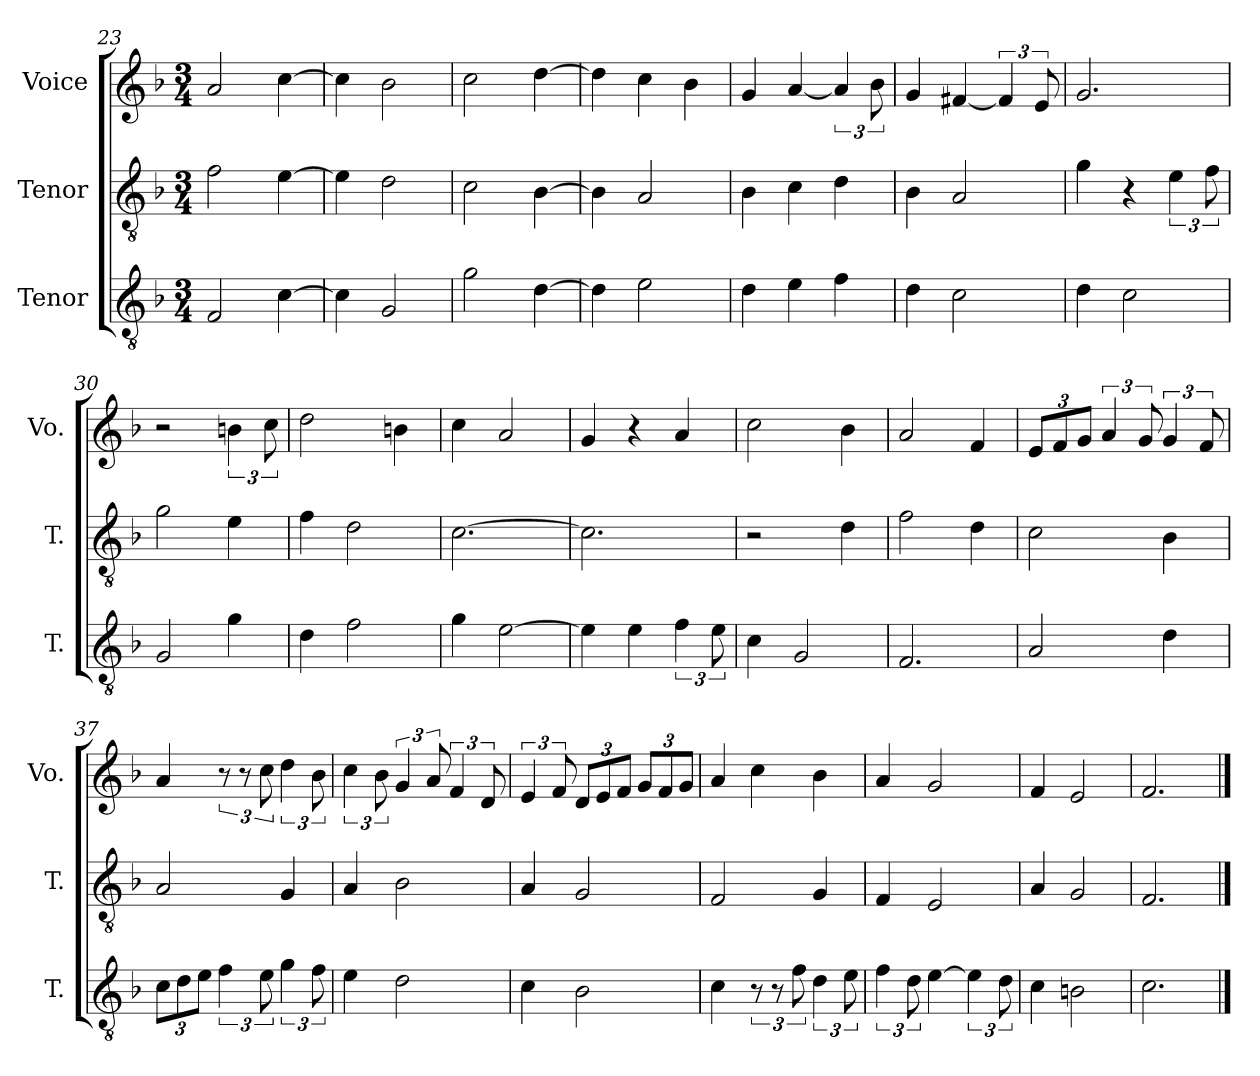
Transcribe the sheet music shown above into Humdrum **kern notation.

**kern	**kern	**kern
*part3	*part2	*part1
*staff3	*staff2	*staff1
*I"Tenor	*I"Tenor	*I"Voice
*I'T.	*I'T.	*I'Vo.
*clefGv2	*clefGv2	*clefG2
*k[b-]	*k[b-]	*k[b-]
*M3/4	*M3/4	*M3/4
=23	=23	=23
2F/	2f\	2a/
[4c\	[4e\	[4cc\
=24	=24	=24
4c\]	4e\]	4cc\]
2G/	2d\	2b-\
!!LO:LB:g=z
=25	=25	=25
2g\	2c\	2cc\
[4d\	[4B-\	[4dd\
=26	=26	=26
4d\]	4B-\]	4dd\]
2e\	2A/	4cc\
.	.	4b-\
=27	=27	=27
4d\	4B-\	4g/
4e\	4c\	[4a/
4f\	4d\	6a/]
.	.	12b-\
=28	=28	=28
4d\	4B-\	4g/
2c\	2A/	[4f#X/
.	.	6f#/]
.	.	12e/
=29	=29	=29
4d\	4g\	2.g/
2c\	4r	.
.	6e\	.
.	12f\	.
=30	=30	=30
2G/	2g\	2r
4g\	4e\	6bn\
.	.	12cc\
=31	=31	=31
4d\	4f\	2dd\
2f\	2d\	.
.	.	4bn\
=32	=32	=32
4g\	[2.c\	4cc\
[2e\	.	2a/
=33	=33	=33
4e\]	2.c\]	4g/
4e\	.	4r
6f\	.	4a/
12e\	.	.
=34	=34	=34
4c\	2r	2cc\
2G/	.	.
.	4d\	4b-\
=35	=35	=35
2.F/	2f\	2a/
.	4d\	4f/
!!LO:PB:g=z
=36	=36	=36
*	*	*Xbrackettup
2A/	2c\	12e/L
.	.	12f/
.	.	12g/J
*	*	*brackettup
.	.	6a/
.	.	12g/
4d\	4B-\	6g/
.	.	12f/
=37	=37	=37
*Xbrackettup	*	*
12c\L	2A/	4a/
12d\	.	.
12e\J	.	.
*brackettup	*	*
6f\	.	12r
.	.	12r
12e\	.	12cc\
6g\	4G/	6dd\
12f\	.	12b-\
=38	=38	=38
4e\	4A/	6cc\
.	.	12b-\
2d\	2B-\	6g/
.	.	12a/
.	.	6f/
.	.	12d/
=39	=39	=39
4c\	4A/	6e/
.	.	12f/
*	*	*Xbrackettup
2B-\	2G/	12d/L
.	.	12e/
.	.	12f/J
.	.	12g/L
.	.	12f/
.	.	12g/J
=40	=40	=40
4c\	2F/	4a/
12r	.	4cc\
12r	.	.
12f\	.	.
6d\	4G/	4b-\
12e\	.	.
=41	=41	=41
6f\	4F/	4a/
12d\	.	.
[4e\	2E/	2g/
6e\]	.	.
12d\	.	.
=42	=42	=42
4c\	4A/	4f/
2Bn\	2G/	2e/
!!LO:LB:g=z
=43	=43	=43
2.c\	2.F/	2.f/
==	==	==
*-	*-	*-
